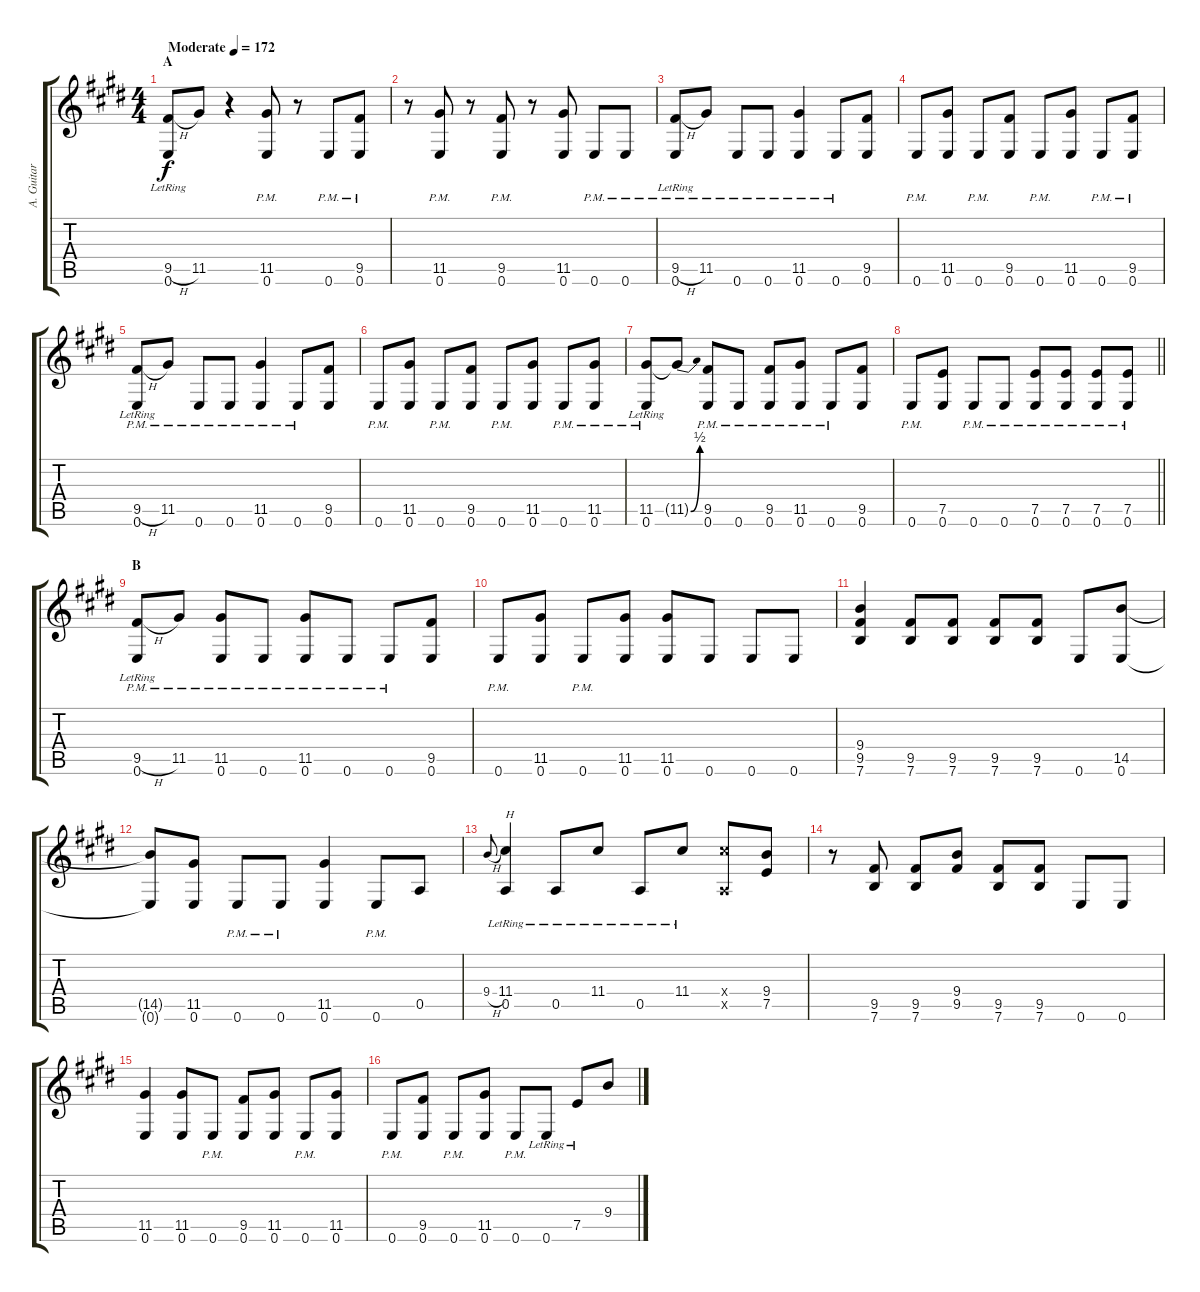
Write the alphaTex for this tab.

\track ("A. Guitar" "A. Guitar") {instrument acousticguitarsteel}
\staff {score tabs}
\tuning (E4 B3 G3 D3 A2 E2) {hide}
\ts (4 4)
\section ("" "A")
\tempo (172 "Moderate")
\clef g2
\ks e
(9.5{h} 0.6{lr}).8{dy f instrument acousticguitarsteel} 11.5.8 r.4 (11.5{pm} 0.6{pm}).8 r.8 0.6{pm}.8 (9.5{pm} 0.6{pm}).8 |
r.8 (11.5{pm} 0.6{pm}).8 r.8 (9.5{pm} 0.6{pm}).8 r.8 (11.5 0.6).8 0.6{pm}.8 0.6{pm}.8 |
(9.5{h pm} 0.6{pm lr}).8 11.5{pm}.8 0.6{pm}.8 0.6{pm}.8 (11.5{pm} 0.6{pm}).4 0.6{pm}.8 (9.5 0.6).8 |
0.6{pm}.8 (11.5 0.6).8 0.6{pm}.8 (9.5 0.6).8 0.6{pm}.8 (11.5 0.6).8 0.6{pm}.8 (9.5{pm} 0.6{pm}).8 |
(9.5{h pm} 0.6{pm lr}).8 11.5{pm}.8 0.6{pm}.8 0.6{pm}.8 (11.5{pm} 0.6{pm}).4 0.6{pm}.8 (9.5 0.6).8 |
0.6{pm}.8 (11.5 0.6).8 0.6{pm}.8 (9.5 0.6).8 0.6{pm}.8 (11.5 0.6).8 0.6{pm}.8 (11.5{pm} 0.6{pm}).8 |
(11.5{pm} 0.6{pm lr}).8 11.5{be (bend 0 0 60 2) t}.8 (9.5{pm} 0.6{pm}).8 0.6{pm}.8 (9.5{pm} 0.6{pm}).8 (11.5{pm} 0.6{pm}).8 0.6{pm}.8 (9.5 0.6).8 |
\barLineRight lightlight
0.6{pm}.8 (7.5 0.6).8 0.6{pm}.8 0.6{pm}.8 (7.5{pm} 0.6{pm}).8 (7.5{pm} 0.6{pm}).8 (7.5{pm} 0.6{pm}).8 (7.5{pm} 0.6{pm}).8 |
\section ("" "B")
(9.5{h pm} 0.6{pm lr}).8 11.5{pm}.8 (11.5{pm} 0.6{pm}).8 0.6{pm}.8 (11.5{pm} 0.6{pm}).8 0.6{pm}.8 0.6{pm}.8 (9.5 0.6).8 |
0.6{pm}.8 (11.5 0.6).8 0.6{pm}.8 (11.5 0.6).8 (11.5 0.6).8 0.6.8 0.6.8 0.6.8 |
(9.4 9.5 7.6).4 (9.5 7.6).8 (9.5 7.6).8 (9.5 7.6).8 (9.5 7.6).8 0.6.8 (14.5 0.6).8 |
(14.5{t} 0.6{t}).8 (11.5 0.6).8 0.6{pm}.8 0.6{pm}.8 (11.5 0.6).4 0.6{pm}.8 0.5.8 |
9.4{h}.8{gr onbeat} (11.4{lr} 0.5{lr}).4{txt "H"} 0.5{lr}.8 11.4{lr}.8 0.5{lr}.8 11.4{lr}.8 (11.4{x} 0.5{x}).8 (9.4 7.5).8 |
r.8 (9.5 7.6).8 (9.5 7.6).8 (9.4 9.5).8 (9.5 7.6).8 (9.5 7.6).8 0.6.8 0.6.8 |
(11.5 0.6).4 (11.5 0.6).8 0.6{pm}.8 (9.5 0.6).8 (11.5 0.6).8 0.6{pm}.8 (11.5 0.6).8 |
0.6{pm}.8 (9.5 0.6).8 0.6{pm}.8 (11.5 0.6).8 0.6{pm}.8 0.6{lr}.8 7.5{lr}.8 9.4.8
